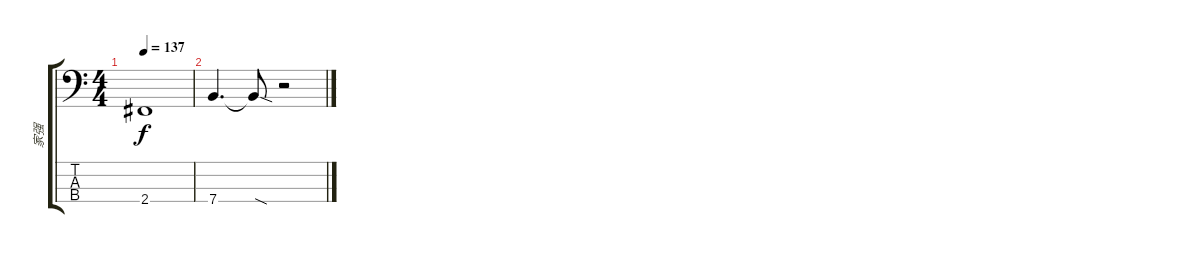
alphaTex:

\track ("家强" "家强") {instrument electricbassfinger}
\staff {score tabs}
\tuning (G2 D2 A1 E1) {hide}
\ts (4 4)
\tempo 137
\clef f4
\ks c
2.4{t}.1{dy f} |
7.4.4{d} 7.4{sod t}.8 r.2
